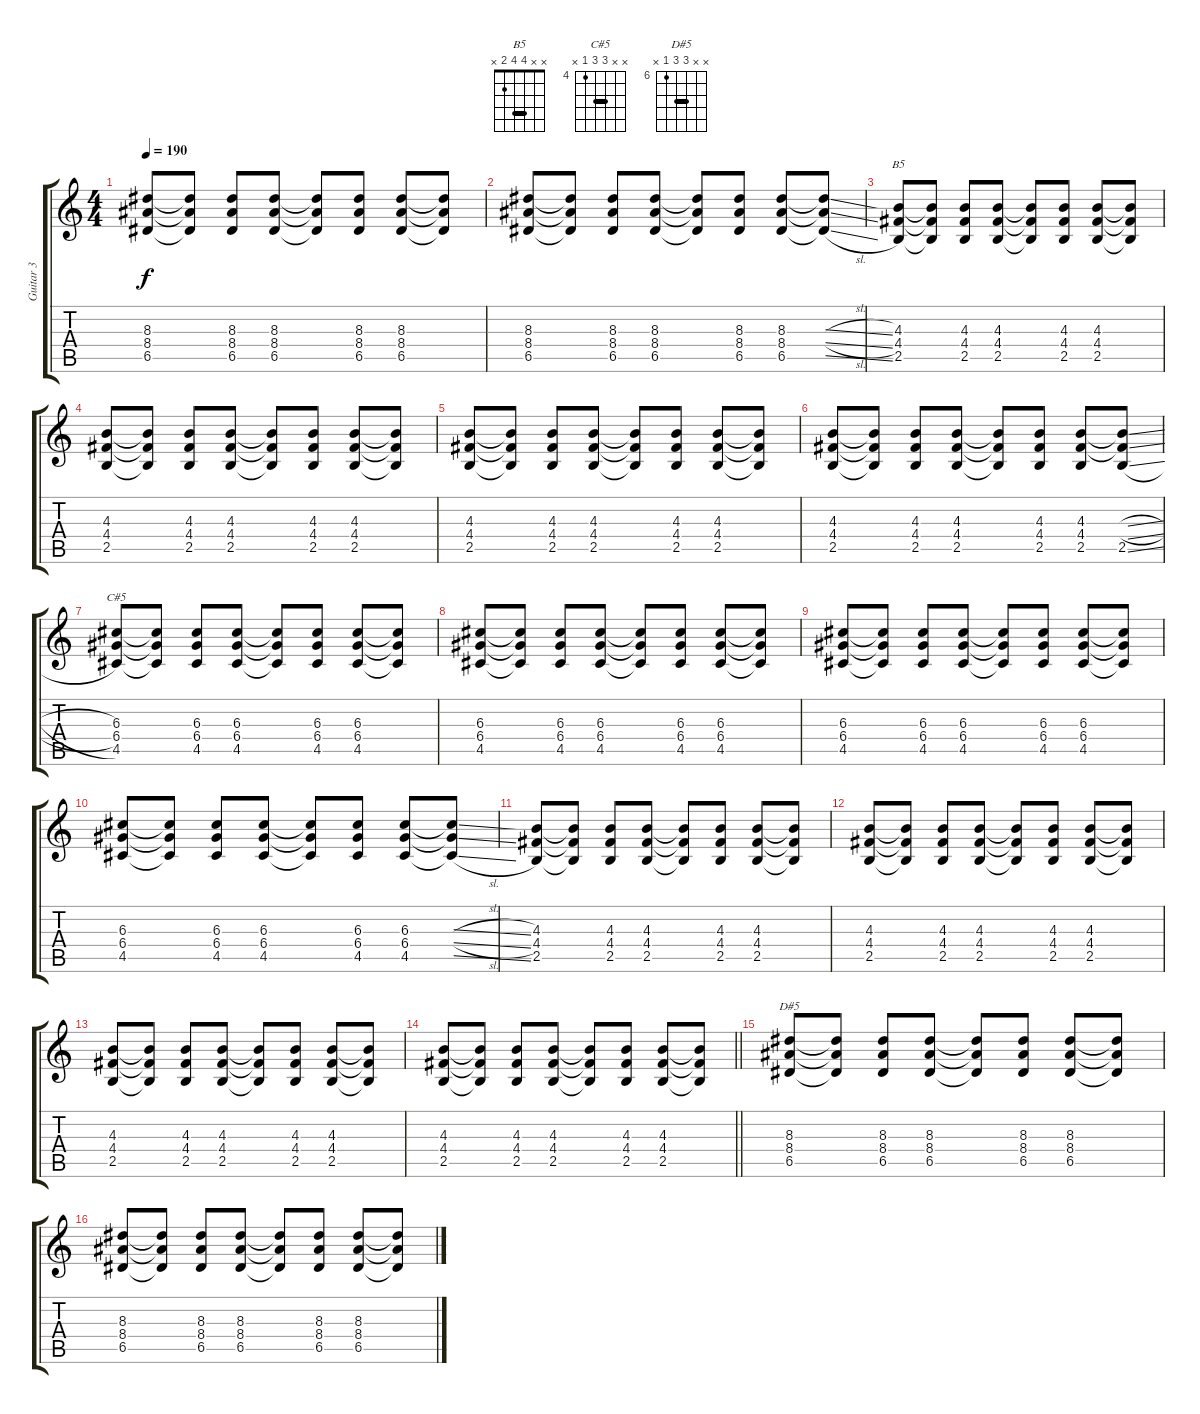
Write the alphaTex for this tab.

\track ("Guitar 3" "Guitar 3") {instrument overdrivenguitar}
\staff {score tabs}
\tuning (E4 B3 G3 D3 A2 E2) {hide}
\chord ("B5" x x 4 4 2 x) {barre 4}
\chord ("C#5" x x 6 6 4 x) {firstfret 4 barre 6}
\chord ("D#5" x x 8 8 6 x) {firstfret 6 barre 8}
\ts (4 4)
\tempo 190
\clef g2
\ks c
(8.3 8.4 6.5).8{dy f} (8.3{t} 8.4{t} 6.5{t}).8 (8.3 8.4 6.5).8 (8.3 8.4 6.5).8 (8.3{t} 8.4{t} 6.5{t}).8 (8.3 8.4 6.5).8 (8.3 8.4 6.5).8 (8.3{t} 8.4{t} 6.5{t}).8 |
(8.3 8.4 6.5).8 (8.3{t} 8.4{t} 6.5{t}).8 (8.3 8.4 6.5).8 (8.3 8.4 6.5).8 (8.3{t} 8.4{t} 6.5{t}).8 (8.3 8.4 6.5).8 (8.3 8.4 6.5).8 (8.3{sl t} 8.4{sl t} 6.5{sl t}).8 |
(4.3 4.4 2.5).8{ch "B5"} (4.3{t} 4.4{t} 2.5{t}).8 (4.3 4.4 2.5).8 (4.3 4.4 2.5).8 (4.3{t} 4.4{t} 2.5{t}).8 (4.3 4.4 2.5).8 (4.3 4.4 2.5).8 (4.3{t} 4.4{t} 2.5{t}).8 |
(4.3 4.4 2.5).8 (4.3{t} 4.4{t} 2.5{t}).8 (4.3 4.4 2.5).8 (4.3 4.4 2.5).8 (4.3{t} 4.4{t} 2.5{t}).8 (4.3 4.4 2.5).8 (4.3 4.4 2.5).8 (4.3{t} 4.4{t} 2.5{t}).8 |
(4.3 4.4 2.5).8 (4.3{t} 4.4{t} 2.5{t}).8 (4.3 4.4 2.5).8 (4.3 4.4 2.5).8 (4.3{t} 4.4{t} 2.5{t}).8 (4.3 4.4 2.5).8 (4.3 4.4 2.5).8 (4.3{t} 4.4{t} 2.5{t}).8 |
(4.3 4.4 2.5).8 (4.3{t} 4.4{t} 2.5{t}).8 (4.3 4.4 2.5).8 (4.3 4.4 2.5).8 (4.3{t} 4.4{t} 2.5{t}).8 (4.3 4.4 2.5).8 (4.3 4.4 2.5).8 (4.3{sl t} 4.4{sl t} 2.5{sl}).8 |
(6.3 6.4 4.5).8{ch "C#5"} (6.3{t} 6.4{t} 4.5{t}).8 (6.3 6.4 4.5).8 (6.3 6.4 4.5).8 (6.3{t} 6.4{t} 4.5{t}).8 (6.3 6.4 4.5).8 (6.3 6.4 4.5).8 (6.3{t} 6.4{t} 4.5{t}).8 |
(6.3 6.4 4.5).8 (6.3{t} 6.4{t} 4.5{t}).8 (6.3 6.4 4.5).8 (6.3 6.4 4.5).8 (6.3{t} 6.4{t} 4.5{t}).8 (6.3 6.4 4.5).8 (6.3 6.4 4.5).8 (6.3{t} 6.4{t} 4.5{t}).8 |
(6.3 6.4 4.5).8 (6.3{t} 6.4{t} 4.5{t}).8 (6.3 6.4 4.5).8 (6.3 6.4 4.5).8 (6.3{t} 6.4{t} 4.5{t}).8 (6.3 6.4 4.5).8 (6.3 6.4 4.5).8 (6.3{t} 6.4{t} 4.5{t}).8 |
(6.3 6.4 4.5).8 (6.3{t} 6.4{t} 4.5{t}).8 (6.3 6.4 4.5).8 (6.3 6.4 4.5).8 (6.3{t} 6.4{t} 4.5{t}).8 (6.3 6.4 4.5).8 (6.3 6.4 4.5).8 (6.3{sl t} 6.4{sl t} 4.5{sl t}).8 |
(4.3 4.4 2.5).8 (4.3{t} 4.4{t} 2.5{t}).8 (4.3 4.4 2.5).8 (4.3 4.4 2.5).8 (4.3{t} 4.4{t} 2.5{t}).8 (4.3 4.4 2.5).8 (4.3 4.4 2.5).8 (4.3{t} 4.4{t} 2.5{t}).8 |
(4.3 4.4 2.5).8 (4.3{t} 4.4{t} 2.5{t}).8 (4.3 4.4 2.5).8 (4.3 4.4 2.5).8 (4.3{t} 4.4{t} 2.5{t}).8 (4.3 4.4 2.5).8 (4.3 4.4 2.5).8 (4.3{t} 4.4{t} 2.5{t}).8 |
(4.3 4.4 2.5).8 (4.3{t} 4.4{t} 2.5{t}).8 (4.3 4.4 2.5).8 (4.3 4.4 2.5).8 (4.3{t} 4.4{t} 2.5{t}).8 (4.3 4.4 2.5).8 (4.3 4.4 2.5).8 (4.3{t} 4.4{t} 2.5{t}).8 |
\barLineRight lightlight
(4.3 4.4 2.5).8 (4.3{t} 4.4{t} 2.5{t}).8 (4.3 4.4 2.5).8 (4.3 4.4 2.5).8 (4.3{t} 4.4{t} 2.5{t}).8 (4.3 4.4 2.5).8 (4.3 4.4 2.5).8 (4.3{t} 4.4{t} 2.5{t}).8 |
(8.3 8.4 6.5).8{ch "D#5"} (8.3{t} 8.4{t} 6.5{t}).8 (8.3 8.4 6.5).8 (8.3 8.4 6.5).8 (8.3{t} 8.4{t} 6.5{t}).8 (8.3 8.4 6.5).8 (8.3 8.4 6.5).8 (8.3{t} 8.4{t} 6.5{t}).8 |
(8.3 8.4 6.5).8 (8.3{t} 8.4{t} 6.5{t}).8 (8.3 8.4 6.5).8 (8.3 8.4 6.5).8 (8.3{t} 8.4{t} 6.5{t}).8 (8.3 8.4 6.5).8 (8.3 8.4 6.5).8 (8.3{t} 8.4{t} 6.5{t}).8
